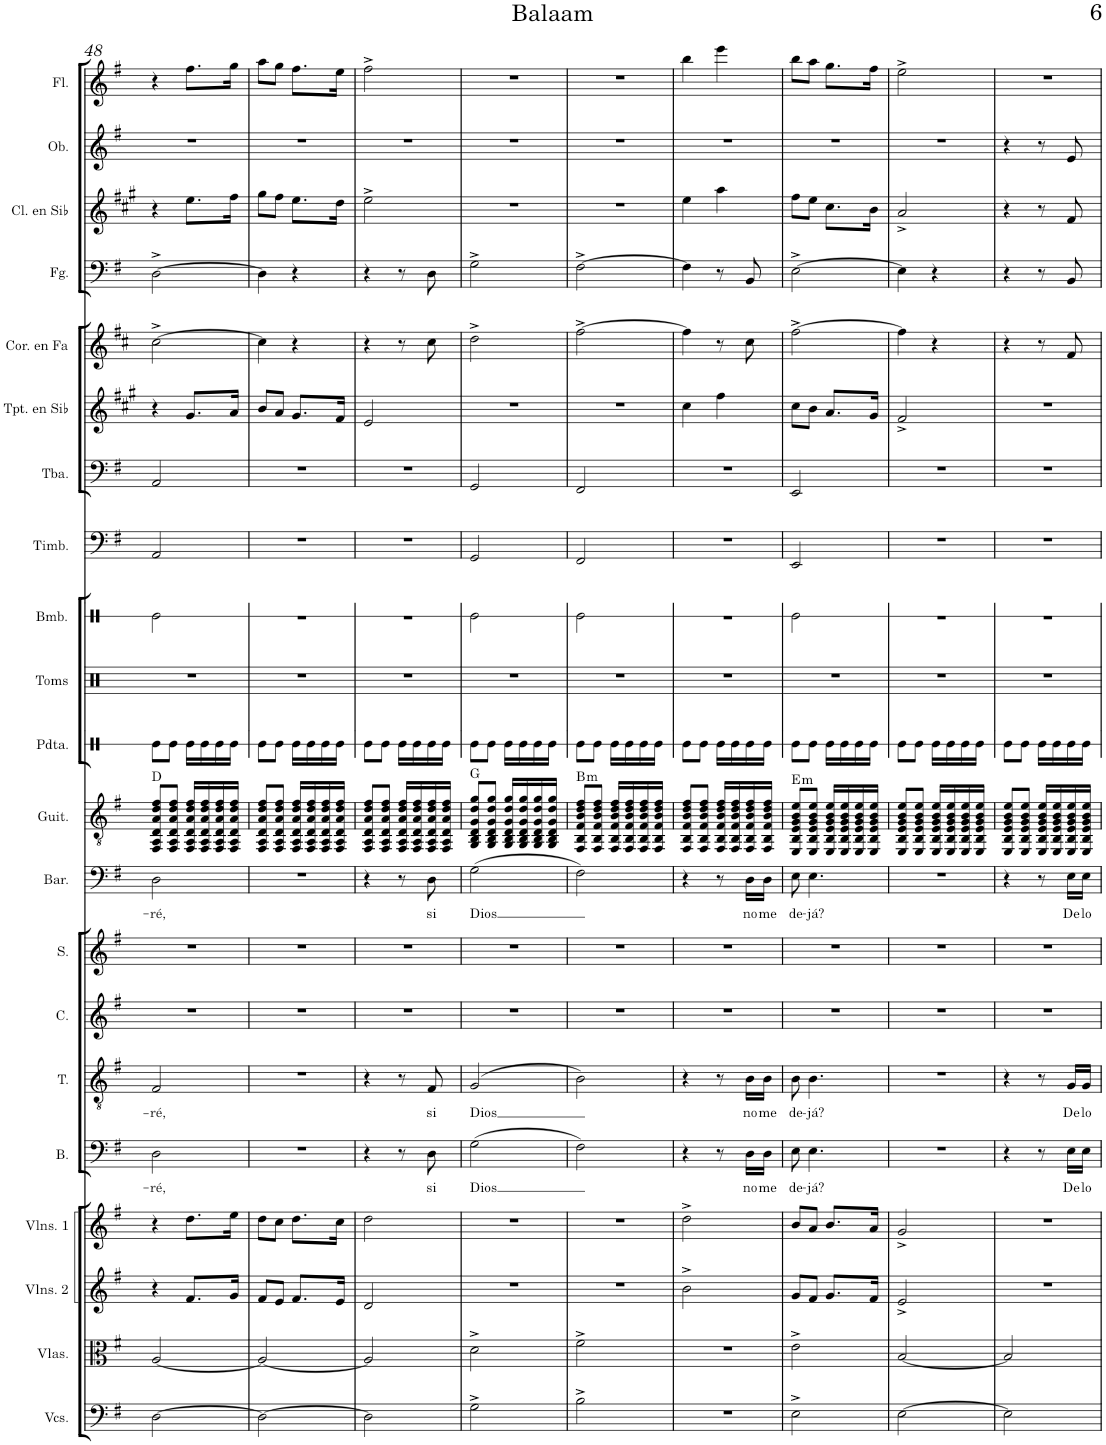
**kern	**kern	**kern	**kern	**kern	**text	**kern	**text	**kern	**kern	**kern	**text	**kern	**harte	**kern	**kern	**kern	**kern	**kern	**kern	**kern	**kern	**kern	**kern	**kern
*part21	*part20	*part19	*part18	*part17	*part17	*part16	*part16	*part15	*part14	*part13	*part13	*part12	*part12	*part11	*part10	*part9	*part8	*part7	*part6	*part5	*part4	*part3	*part2	*part1
*staff21	*staff20	*staff19	*staff18	*staff17	*staff17	*staff16	*staff16	*staff15	*staff14	*staff13	*staff13	*staff12	*	*staff11	*staff10	*staff9	*staff8	*staff7	*staff6	*staff5	*staff4	*staff3	*staff2	*staff1
*I"Violonchelos	*I"Violas	*I"Violines 2	*I"Violines 1	*I"Bajo	*	*I"Tenor	*	*I"Contralto	*I"Soprano	*I"Barítono	*	*I"Guitarra clásica	*	*I"Pandereta	*I"Toms	*I"Bombo	*I"Timbales	*I"Tuba	*I"Trompeta en Sib	*I"Trompa en Fa	*I"Fagot	*I"Clarinete en Sib	*I"Oboe	*I"Flauta
*I'Vcs.	*I'Vlas.	*I'Vlns. 2	*I'Vlns. 1	*I'B.	*	*I'T.	*	*I'C.	*I'S.	*I'Bar.	*	*I'Guit.	*	*I'Pdta.	*I'Toms	*I'Bmb.	*I'Timb.	*I'Tba.	*I'Tpt. en Sib	*	*I'Fg.	*I'Cl. en Sib	*I'Ob.	*I'Fl.
!!LO:PB:g=z
*clefF4	*clefC3	*clefG2	*clefG2	*clefF4	*	*clefGv2	*	*clefG2	*clefG2	*clefF4	*	*clefGv2	*	*clefX	*clefX	*clefX	*clefF4	*clefF4	*clefG2	*clefG2	*clefF4	*clefG2	*clefG2	*clefG2
*	*	*	*	*	*	*	*	*	*	*	*	*	*	*	*	*	*	*	*Trd1c2	*Trd4c7	*	*Trd1c2	*	*
*k[f#]	*k[f#]	*k[f#]	*k[f#]	*k[f#]	*	*k[f#]	*	*k[f#]	*k[f#]	*k[f#]	*	*k[f#]	*	*k[]	*k[]	*k[]	*k[f#]	*k[f#]	*k[f#c#g#]	*k[f#c#]	*k[f#]	*k[f#c#g#]	*k[f#]	*k[f#]
*M2/4	*M2/4	*M2/4	*M2/4	*M2/4	*	*M2/4	*	*M2/4	*M2/4	*M2/4	*	*M2/4	*	*M2/4	*M2/4	*M2/4	*M2/4	*M2/4	*M2/4	*M2/4	*M2/4	*M2/4	*M2/4	*M2/4
=48	=48	=48	=48	=48	=48	=48	=48	=48	=48	=48	=48	=48	=48	=48	=48	=48	=48	=48	=48	=48	=48	=48	=48	=48
!	!	!	!	!	!LO:LY:b	!	!LO:LY:b	!	!	!	!LO:LY:b	!	!	!	!	!	!	!	!	!	!	!	!	!
[2D\	[2A/	4r	4r	2D\	-ré,	2F#/	-ré,	2r	2r	2D\	-ré,	8FF#/ 8AA/ 8D/ 8A/ 8d/ 8f#/L	D:maj	8Re\L	2r	2Re\	2AA/	2AA/	4r	[2cc#^\	[2D^\	4r	2r	4r
.	.	.	.	.	.	.	.	.	.	.	.	8FF#/ 8AA/ 8D/ 8A/ 8d/ 8f#/J	.	8Re\J	.	.	.	.	.	.	.	.	.	.
.	.	8.f#/L	8.dd\L	.	.	.	.	.	.	.	.	16FF#/ 16AA/ 16D/ 16A/ 16d/ 16f#/LL	.	16Re\LL	.	.	.	.	8.g#/L	.	.	8.ee\L	.	8.ff#\L
.	.	.	.	.	.	.	.	.	.	.	.	16FF#/ 16AA/ 16D/ 16A/ 16d/ 16f#/	.	16Re\	.	.	.	.	.	.	.	.	.	.
.	.	.	.	.	.	.	.	.	.	.	.	16FF#/ 16AA/ 16D/ 16A/ 16d/ 16f#/	.	16Re\	.	.	.	.	.	.	.	.	.	.
.	.	16g/Jk	16ee\Jk	.	.	.	.	.	.	.	.	16FF#/ 16AA/ 16D/ 16A/ 16d/ 16f#/JJ	.	16Re\JJ	.	.	.	.	16a/Jk	.	.	16ff#\Jk	.	16gg\Jk
=49	=49	=49	=49	=49	=49	=49	=49	=49	=49	=49	=49	=49	=49	=49	=49	=49	=49	=49	=49	=49	=49	=49	=49	=49
2D\_	2A/_	8f#/L	8dd\L	2r	.	2r	.	2r	2r	2r	.	8FF#/ 8AA/ 8D/ 8A/ 8d/ 8f#/L	.	8Re\L	2r	2r	2r	2r	8b/L	4cc#\]	4D\]	8gg#\L	2r	8aa\L
.	.	8e/J	8cc\J	.	.	.	.	.	.	.	.	8FF#/ 8AA/ 8D/ 8A/ 8d/ 8f#/J	.	8Re\J	.	.	.	.	8a/J	.	.	8ff#\J	.	8gg\J
.	.	8.f#/L	8.dd\L	.	.	.	.	.	.	.	.	16FF#/ 16AA/ 16D/ 16A/ 16d/ 16f#/LL	.	16Re\LL	.	.	.	.	8.g#/L	4r	4r	8.ee\L	.	8.ff#\L
.	.	.	.	.	.	.	.	.	.	.	.	16FF#/ 16AA/ 16D/ 16A/ 16d/ 16f#/	.	16Re\	.	.	.	.	.	.	.	.	.	.
.	.	.	.	.	.	.	.	.	.	.	.	16FF#/ 16AA/ 16D/ 16A/ 16d/ 16f#/	.	16Re\	.	.	.	.	.	.	.	.	.	.
.	.	16e/Jk	16cc\Jk	.	.	.	.	.	.	.	.	16FF#/ 16AA/ 16D/ 16A/ 16d/ 16f#/JJ	.	16Re\JJ	.	.	.	.	16f#/Jk	.	.	16dd\Jk	.	16ee\Jk
=50	=50	=50	=50	=50	=50	=50	=50	=50	=50	=50	=50	=50	=50	=50	=50	=50	=50	=50	=50	=50	=50	=50	=50	=50
2D\]	2A/]	2d/	2dd\	4r	.	4r	.	2r	2r	4r	.	8FF#/ 8AA/ 8D/ 8A/ 8d/ 8f#/L	.	8Re\L	2r	2r	2r	2r	2e/	4r	4r	2ee^\	2r	2ff#^\
.	.	.	.	.	.	.	.	.	.	.	.	8FF#/ 8AA/ 8D/ 8A/ 8d/ 8f#/J	.	8Re\J	.	.	.	.	.	.	.	.	.	.
.	.	.	.	8r	.	8r	.	.	.	8r	.	16FF#/ 16AA/ 16D/ 16A/ 16d/ 16f#/LL	.	16Re\LL	.	.	.	.	.	8r	8r	.	.	.
.	.	.	.	.	.	.	.	.	.	.	.	16FF#/ 16AA/ 16D/ 16A/ 16d/ 16f#/	.	16Re\	.	.	.	.	.	.	.	.	.	.
!	!	!	!	!	!LO:LY:b	!	!LO:LY:b	!	!	!	!LO:LY:b	!	!	!	!	!	!	!	!	!	!	!	!	!
.	.	.	.	8D\	si	8F#/	si	.	.	8D\	si	16FF#/ 16AA/ 16D/ 16A/ 16d/ 16f#/	.	16Re\	.	.	.	.	.	8cc#\	8D\	.	.	.
.	.	.	.	.	.	.	.	.	.	.	.	16FF#/ 16AA/ 16D/ 16A/ 16d/ 16f#/JJ	.	16Re\JJ	.	.	.	.	.	.	.	.	.	.
=51	=51	=51	=51	=51	=51	=51	=51	=51	=51	=51	=51	=51	=51	=51	=51	=51	=51	=51	=51	=51	=51	=51	=51	=51
!	!	!	!	!	!LO:LY:b	!	!LO:LY:b	!	!	!	!LO:LY:b	!	!	!	!	!	!	!	!	!	!	!	!	!
2G^\	2d^\	2r	2r	(2G\	Dios	(2G/	Dios	2r	2r	(2G\	Dios	8GG/ 8BB/ 8D/ 8G/ 8d/ 8g/L	G:maj	8Re\L	2r	2Re\	2GG/	2GG/	2r	2dd^\	2G^\	2r	2r	2r
.	.	.	.	.	.	.	.	.	.	.	.	8GG/ 8BB/ 8D/ 8G/ 8d/ 8g/J	.	8Re\J	.	.	.	.	.	.	.	.	.	.
.	.	.	.	.	.	.	.	.	.	.	.	16GG/ 16BB/ 16D/ 16G/ 16d/ 16g/LL	.	16Re\LL	.	.	.	.	.	.	.	.	.	.
.	.	.	.	.	.	.	.	.	.	.	.	16GG/ 16BB/ 16D/ 16G/ 16d/ 16g/	.	16Re\	.	.	.	.	.	.	.	.	.	.
.	.	.	.	.	.	.	.	.	.	.	.	16GG/ 16BB/ 16D/ 16G/ 16d/ 16g/	.	16Re\	.	.	.	.	.	.	.	.	.	.
.	.	.	.	.	.	.	.	.	.	.	.	16GG/ 16BB/ 16D/ 16G/ 16d/ 16g/JJ	.	16Re\JJ	.	.	.	.	.	.	.	.	.	.
=52	=52	=52	=52	=52	=52	=52	=52	=52	=52	=52	=52	=52	=52	=52	=52	=52	=52	=52	=52	=52	=52	=52	=52	=52
!	!	!	!	!	!	!	!	!	!	!	!	!	!LO:H:kt=m	!	!	!	!	!	!	!	!	!	!	!
2B^\	2f#^\	2r	2r	2F#\)	.	2B\)	.	2r	2r	2F#\)	.	8FF#/ 8BB/ 8F#/ 8B/ 8d/ 8f#/L	B:min	8Re\L	2r	2Re\	2FF#/	2FF#/	2r	[2ff#^\	[2F#^\	2r	2r	2r
.	.	.	.	.	.	.	.	.	.	.	.	8FF#/ 8BB/ 8F#/ 8B/ 8d/ 8f#/J	.	8Re\J	.	.	.	.	.	.	.	.	.	.
.	.	.	.	.	.	.	.	.	.	.	.	16FF#/ 16BB/ 16F#/ 16B/ 16d/ 16f#/LL	.	16Re\LL	.	.	.	.	.	.	.	.	.	.
.	.	.	.	.	.	.	.	.	.	.	.	16FF#/ 16BB/ 16F#/ 16B/ 16d/ 16f#/	.	16Re\	.	.	.	.	.	.	.	.	.	.
.	.	.	.	.	.	.	.	.	.	.	.	16FF#/ 16BB/ 16F#/ 16B/ 16d/ 16f#/	.	16Re\	.	.	.	.	.	.	.	.	.	.
.	.	.	.	.	.	.	.	.	.	.	.	16FF#/ 16BB/ 16F#/ 16B/ 16d/ 16f#/JJ	.	16Re\JJ	.	.	.	.	.	.	.	.	.	.
=53	=53	=53	=53	=53	=53	=53	=53	=53	=53	=53	=53	=53	=53	=53	=53	=53	=53	=53	=53	=53	=53	=53	=53	=53
2r	2r	2b^\	2dd^\	4r	.	4r	.	2r	2r	4r	.	8FF#/ 8BB/ 8F#/ 8B/ 8d/ 8f#/L	.	8Re\L	2r	2r	2r	2r	4cc#\	4ff#\]	4F#\]	4ee\	2r	4bb\
.	.	.	.	.	.	.	.	.	.	.	.	8FF#/ 8BB/ 8F#/ 8B/ 8d/ 8f#/J	.	8Re\J	.	.	.	.	.	.	.	.	.	.
.	.	.	.	8r	.	8r	.	.	.	8r	.	16FF#/ 16BB/ 16F#/ 16B/ 16d/ 16f#/LL	.	16Re\LL	.	.	.	.	4ff#\	8r	8r	4aa\	.	4eee\
.	.	.	.	.	.	.	.	.	.	.	.	16FF#/ 16BB/ 16F#/ 16B/ 16d/ 16f#/	.	16Re\	.	.	.	.	.	.	.	.	.	.
!	!	!	!	!	!LO:LY:b	!	!LO:LY:b	!	!	!	!LO:LY:b	!	!	!	!	!	!	!	!	!	!	!	!	!
.	.	.	.	16D\LL	no	16B\LL	no	.	.	16D\LL	no	16FF#/ 16BB/ 16F#/ 16B/ 16d/ 16f#/	.	16Re\	.	.	.	.	.	8cc#\	8BB/	.	.	.
!	!	!	!	!	!LO:LY:b	!	!LO:LY:b	!	!	!	!LO:LY:b	!	!	!	!	!	!	!	!	!	!	!	!	!
.	.	.	.	16D\JJ	me	16B\JJ	me	.	.	16D\JJ	me	16FF#/ 16BB/ 16F#/ 16B/ 16d/ 16f#/JJ	.	16Re\JJ	.	.	.	.	.	.	.	.	.	.
=54	=54	=54	=54	=54	=54	=54	=54	=54	=54	=54	=54	=54	=54	=54	=54	=54	=54	=54	=54	=54	=54	=54	=54	=54
!	!	!	!	!	!LO:LY:b	!	!LO:LY:b	!	!	!	!LO:LY:b	!	!LO:H:kt=m	!	!	!	!	!	!	!	!	!	!	!
2E^\	2e^\	8g/L	8b/L	8E\	de-	8B\	de-	2r	2r	8E\	de-	8EE/ 8BB/ 8E/ 8G/ 8B/ 8e/L	E:min	8Re\L	2r	2Re\	2EE/	2EE/	8cc#\L	[2ff#^\	[2E^\	8ff#\L	2r	8bb\L
!	!	!	!	!	!LO:LY:b	!	!LO:LY:b	!	!	!	!LO:LY:b	!	!	!	!	!	!	!	!	!	!	!	!	!
.	.	8f#/J	8a/J	4.E\	-já?	4.B\	-já?	.	.	4.E\	-já?	8EE/ 8BB/ 8E/ 8G/ 8B/ 8e/J	.	8Re\J	.	.	.	.	8b\J	.	.	8ee\J	.	8aa\J
.	.	8.g/L	8.b/L	.	.	.	.	.	.	.	.	16EE/ 16BB/ 16E/ 16G/ 16B/ 16e/LL	.	16Re\LL	.	.	.	.	8.a/L	.	.	8.cc#\L	.	8.gg\L
.	.	.	.	.	.	.	.	.	.	.	.	16EE/ 16BB/ 16E/ 16G/ 16B/ 16e/	.	16Re\	.	.	.	.	.	.	.	.	.	.
.	.	.	.	.	.	.	.	.	.	.	.	16EE/ 16BB/ 16E/ 16G/ 16B/ 16e/	.	16Re\	.	.	.	.	.	.	.	.	.	.
.	.	16f#/Jk	16a/Jk	.	.	.	.	.	.	.	.	16EE/ 16BB/ 16E/ 16G/ 16B/ 16e/JJ	.	16Re\JJ	.	.	.	.	16g#/Jk	.	.	16b\Jk	.	16ff#\Jk
=55	=55	=55	=55	=55	=55	=55	=55	=55	=55	=55	=55	=55	=55	=55	=55	=55	=55	=55	=55	=55	=55	=55	=55	=55
[2E\	[2B/	2e^/	2g^/	2r	.	2r	.	2r	2r	2r	.	8EE/ 8BB/ 8E/ 8G/ 8B/ 8e/L	.	8Re\L	2r	2r	2r	2r	2f#^/	4ff#\]	4E\]	2a^/	2r	2ee^\
.	.	.	.	.	.	.	.	.	.	.	.	8EE/ 8BB/ 8E/ 8G/ 8B/ 8e/J	.	8Re\J	.	.	.	.	.	.	.	.	.	.
.	.	.	.	.	.	.	.	.	.	.	.	16EE/ 16BB/ 16E/ 16G/ 16B/ 16e/LL	.	16Re\LL	.	.	.	.	.	4r	4r	.	.	.
.	.	.	.	.	.	.	.	.	.	.	.	16EE/ 16BB/ 16E/ 16G/ 16B/ 16e/	.	16Re\	.	.	.	.	.	.	.	.	.	.
.	.	.	.	.	.	.	.	.	.	.	.	16EE/ 16BB/ 16E/ 16G/ 16B/ 16e/	.	16Re\	.	.	.	.	.	.	.	.	.	.
.	.	.	.	.	.	.	.	.	.	.	.	16EE/ 16BB/ 16E/ 16G/ 16B/ 16e/JJ	.	16Re\JJ	.	.	.	.	.	.	.	.	.	.
=56	=56	=56	=56	=56	=56	=56	=56	=56	=56	=56	=56	=56	=56	=56	=56	=56	=56	=56	=56	=56	=56	=56	=56	=56
2E\]	2B/]	2r	2r	4r	.	4r	.	2r	2r	4r	.	8EE/ 8BB/ 8E/ 8G/ 8B/ 8e/L	.	8Re\L	2r	2r	2r	2r	2r	4r	4r	4r	4r	2r
.	.	.	.	.	.	.	.	.	.	.	.	8EE/ 8BB/ 8E/ 8G/ 8B/ 8e/J	.	8Re\J	.	.	.	.	.	.	.	.	.	.
.	.	.	.	8r	.	8r	.	.	.	8r	.	16EE/ 16BB/ 16E/ 16G/ 16B/ 16e/LL	.	16Re\LL	.	.	.	.	.	8r	8r	8r	8r	.
.	.	.	.	.	.	.	.	.	.	.	.	16EE/ 16BB/ 16E/ 16G/ 16B/ 16e/	.	16Re\	.	.	.	.	.	.	.	.	.	.
!	!	!	!	!	!LO:LY:b	!	!LO:LY:b	!	!	!	!LO:LY:b	!	!	!	!	!	!	!	!	!	!	!	!	!
.	.	.	.	16E\LL	De	16G/LL	De	.	.	16E\LL	De	16EE/ 16BB/ 16E/ 16G/ 16B/ 16e/	.	16Re\	.	.	.	.	.	8f#/	8BB/	8f#/	8e/	.
!	!	!	!	!	!LO:LY:b	!	!LO:LY:b	!	!	!	!LO:LY:b	!	!	!	!	!	!	!	!	!	!	!	!	!
.	.	.	.	16E\JJ	lo	16G/JJ	lo	.	.	16E\JJ	lo	16EE/ 16BB/ 16E/ 16G/ 16B/ 16e/JJ	.	16Re\JJ	.	.	.	.	.	.	.	.	.	.
=	=	=	=	=	=	=	=	=	=	=	=	=	=	=	=	=	=	=	=	=	=	=	=	=
*-	*-	*-	*-	*-	*-	*-	*-	*-	*-	*-	*-	*-	*-	*-	*-	*-	*-	*-	*-	*-	*-	*-	*-	*-
